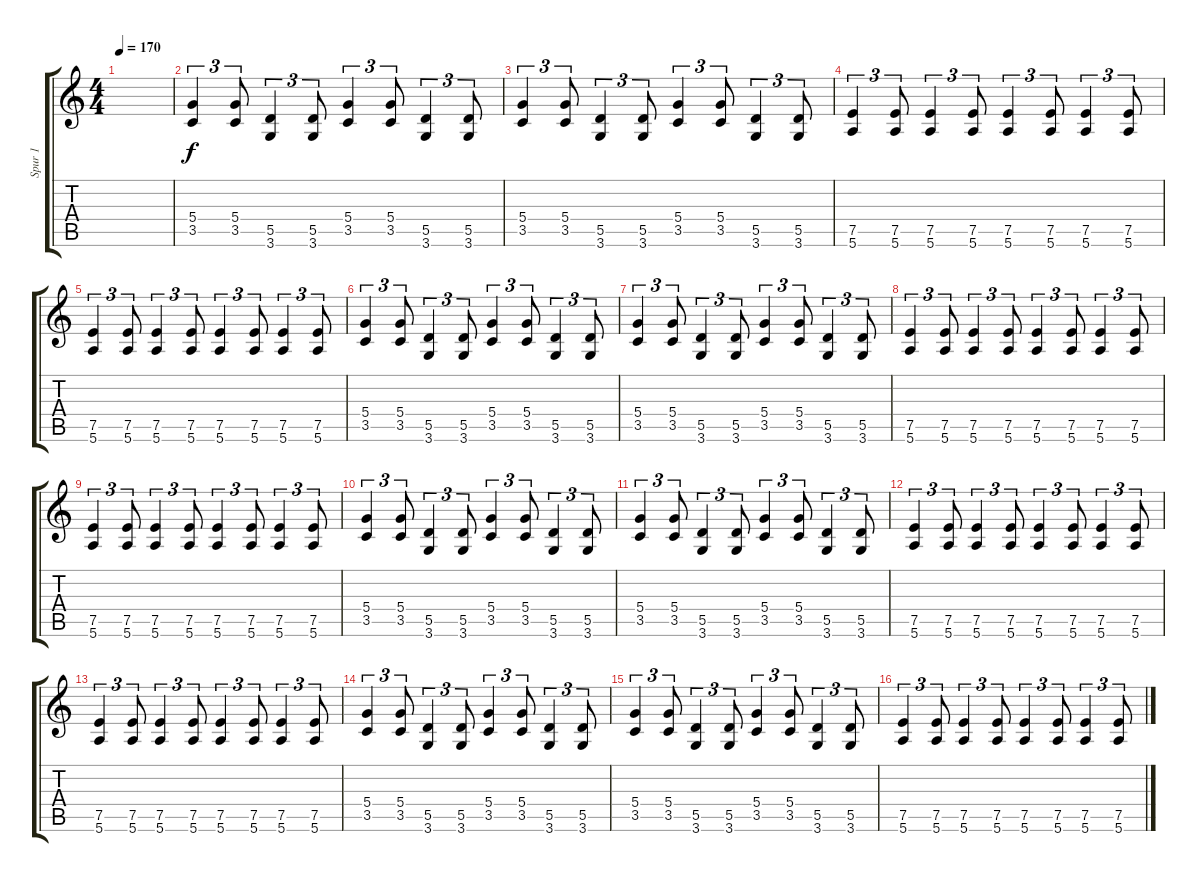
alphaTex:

\track ("Spur 1" "Spur 1") {instrument distortionguitar}
\staff {score tabs}
\tuning (E4 B3 G3 D3 A2 E2) {hide}
\ts (4 4)
\tempo 170
\clef g2
\ks c
|
(5.4 3.5).4{tu (3 2)} (5.4 3.5).8{tu (3 2)} (5.5 3.6).4{tu (3 2)} (5.5 3.6).8{tu (3 2)} (5.4 3.5).4{tu (3 2)} (5.4 3.5).8{tu (3 2)} (5.5 3.6).4{tu (3 2)} (5.5 3.6).8{tu (3 2)} |
(5.4 3.5).4{tu (3 2)} (5.4 3.5).8{tu (3 2)} (5.5 3.6).4{tu (3 2)} (5.5 3.6).8{tu (3 2)} (5.4 3.5).4{tu (3 2)} (5.4 3.5).8{tu (3 2)} (5.5 3.6).4{tu (3 2)} (5.5 3.6).8{tu (3 2)} |
(7.5 5.6).4{tu (3 2)} (7.5 5.6).8{tu (3 2)} (7.5 5.6).4{tu (3 2)} (7.5 5.6).8{tu (3 2)} (7.5 5.6).4{tu (3 2)} (7.5 5.6).8{tu (3 2)} (7.5 5.6).4{tu (3 2)} (7.5 5.6).8{tu (3 2)} |
(7.5 5.6).4{tu (3 2)} (7.5 5.6).8{tu (3 2)} (7.5 5.6).4{tu (3 2)} (7.5 5.6).8{tu (3 2)} (7.5 5.6).4{tu (3 2)} (7.5 5.6).8{tu (3 2)} (7.5 5.6).4{tu (3 2)} (7.5 5.6).8{tu (3 2)} |
(5.4 3.5).4{tu (3 2)} (5.4 3.5).8{tu (3 2)} (5.5 3.6).4{tu (3 2)} (5.5 3.6).8{tu (3 2)} (5.4 3.5).4{tu (3 2)} (5.4 3.5).8{tu (3 2)} (5.5 3.6).4{tu (3 2)} (5.5 3.6).8{tu (3 2)} |
(5.4 3.5).4{tu (3 2)} (5.4 3.5).8{tu (3 2)} (5.5 3.6).4{tu (3 2)} (5.5 3.6).8{tu (3 2)} (5.4 3.5).4{tu (3 2)} (5.4 3.5).8{tu (3 2)} (5.5 3.6).4{tu (3 2)} (5.5 3.6).8{tu (3 2)} |
(7.5 5.6).4{tu (3 2)} (7.5 5.6).8{tu (3 2)} (7.5 5.6).4{tu (3 2)} (7.5 5.6).8{tu (3 2)} (7.5 5.6).4{tu (3 2)} (7.5 5.6).8{tu (3 2)} (7.5 5.6).4{tu (3 2)} (7.5 5.6).8{tu (3 2)} |
(7.5 5.6).4{tu (3 2)} (7.5 5.6).8{tu (3 2)} (7.5 5.6).4{tu (3 2)} (7.5 5.6).8{tu (3 2)} (7.5 5.6).4{tu (3 2)} (7.5 5.6).8{tu (3 2)} (7.5 5.6).4{tu (3 2)} (7.5 5.6).8{tu (3 2)} |
(5.4 3.5).4{tu (3 2)} (5.4 3.5).8{tu (3 2)} (5.5 3.6).4{tu (3 2)} (5.5 3.6).8{tu (3 2)} (5.4 3.5).4{tu (3 2)} (5.4 3.5).8{tu (3 2)} (5.5 3.6).4{tu (3 2)} (5.5 3.6).8{tu (3 2)} |
(5.4 3.5).4{tu (3 2)} (5.4 3.5).8{tu (3 2)} (5.5 3.6).4{tu (3 2)} (5.5 3.6).8{tu (3 2)} (5.4 3.5).4{tu (3 2)} (5.4 3.5).8{tu (3 2)} (5.5 3.6).4{tu (3 2)} (5.5 3.6).8{tu (3 2)} |
(7.5 5.6).4{tu (3 2)} (7.5 5.6).8{tu (3 2)} (7.5 5.6).4{tu (3 2)} (7.5 5.6).8{tu (3 2)} (7.5 5.6).4{tu (3 2)} (7.5 5.6).8{tu (3 2)} (7.5 5.6).4{tu (3 2)} (7.5 5.6).8{tu (3 2)} |
(7.5 5.6).4{tu (3 2)} (7.5 5.6).8{tu (3 2)} (7.5 5.6).4{tu (3 2)} (7.5 5.6).8{tu (3 2)} (7.5 5.6).4{tu (3 2)} (7.5 5.6).8{tu (3 2)} (7.5 5.6).4{tu (3 2)} (7.5 5.6).8{tu (3 2)} |
(5.4 3.5).4{tu (3 2)} (5.4 3.5).8{tu (3 2)} (5.5 3.6).4{tu (3 2)} (5.5 3.6).8{tu (3 2)} (5.4 3.5).4{tu (3 2)} (5.4 3.5).8{tu (3 2)} (5.5 3.6).4{tu (3 2)} (5.5 3.6).8{tu (3 2)} |
(5.4 3.5).4{tu (3 2)} (5.4 3.5).8{tu (3 2)} (5.5 3.6).4{tu (3 2)} (5.5 3.6).8{tu (3 2)} (5.4 3.5).4{tu (3 2)} (5.4 3.5).8{tu (3 2)} (5.5 3.6).4{tu (3 2)} (5.5 3.6).8{tu (3 2)} |
(7.5 5.6).4{tu (3 2)} (7.5 5.6).8{tu (3 2)} (7.5 5.6).4{tu (3 2)} (7.5 5.6).8{tu (3 2)} (7.5 5.6).4{tu (3 2)} (7.5 5.6).8{tu (3 2)} (7.5 5.6).4{tu (3 2)} (7.5 5.6).8{tu (3 2)}
